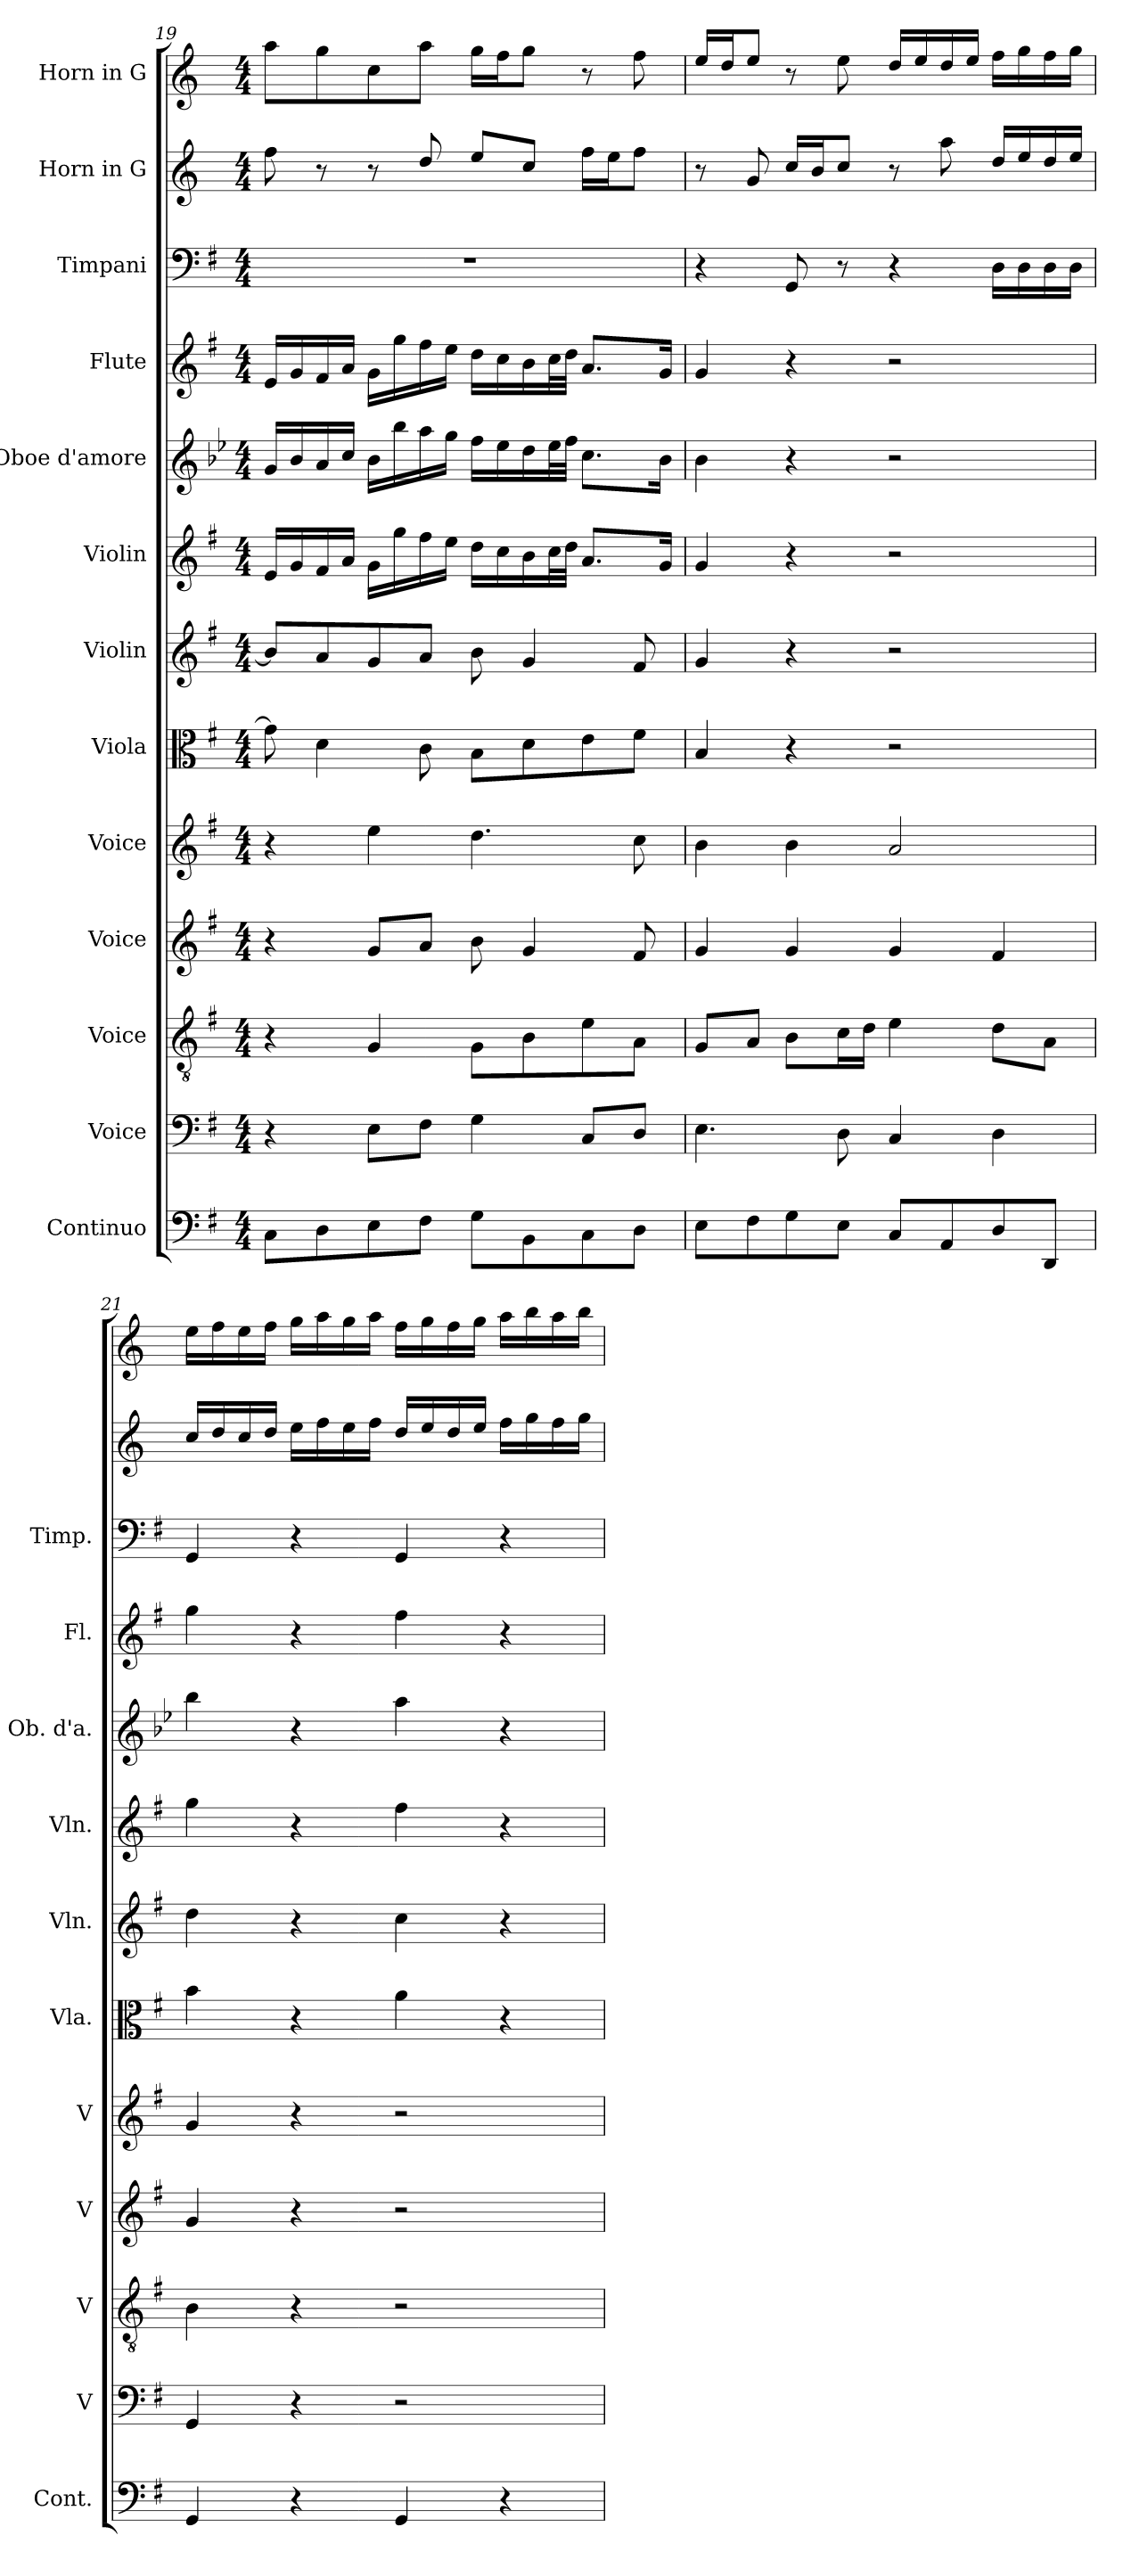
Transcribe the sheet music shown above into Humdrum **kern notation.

**kern	**kern	**kern	**kern	**kern	**kern	**kern	**kern	**kern	**kern	**kern	**kern	**kern
*part13	*part12	*part11	*part10	*part9	*part8	*part7	*part6	*part5	*part4	*part3	*part2	*part1
*staff13	*staff12	*staff11	*staff10	*staff9	*staff8	*staff7	*staff6	*staff5	*staff4	*staff3	*staff2	*staff1
*I"Continuo	*I"Voice	*I"Voice	*I"Voice	*I"Voice	*I"Viola	*I"Violin	*I"Violin	*I"Oboe d'amore	*I"Flute	*I"Timpani	*I"Horn in G	*I"Horn in G
*I'Cont.	*I'V	*I'V	*I'V	*I'V	*I'Vla.	*I'Vln.	*I'Vln.	*I'Ob. d'a.	*I'Fl.	*I'Timp.	*	*
!!LO:PB:g=z
*clefF4	*clefF4	*clefGv2	*clefG2	*clefG2	*clefC3	*clefG2	*clefG2	*clefG2	*clefG2	*clefF4	*clefG2	*clefG2
*ITrd7c12	*	*	*	*	*	*	*	*ITrd2c3	*	*	*ITrd3c5	*ITrd3c5
*k[f#]	*k[f#]	*k[f#]	*k[f#]	*k[f#]	*k[f#]	*k[f#]	*k[f#]	*k[f#]	*k[f#]	*k[f#]	*k[f#]	*k[f#]
*M4/4	*M4/4	*M4/4	*M4/4	*M4/4	*M4/4	*M4/4	*M4/4	*M4/4	*M4/4	*M4/4	*M4/4	*M4/4
=19	=19	=19	=19	=19	=19	=19	=19	=19	=19	=19	=19	=19
8CC\L	4r	4r	4r	4r	8g\]	8b/L]	16e/LL	16e/LL	16e/LL	1r	8cc\	8ee\L
.	.	.	.	.	.	.	16g/	16g/	16g/	.	.	.
8DD\	.	.	.	.	4d\	8a/	16f#/	16f#/	16f#/	.	8r	8dd\
.	.	.	.	.	.	.	16a/JJ	16a/JJ	16a/JJ	.	.	.
8EE\	8E\L	4G/	8g/L	4ee\	.	8g/	16g\LL	16g\LL	16g\LL	.	8r	8g\
.	.	.	.	.	.	.	16gg\	16gg\	16gg\	.	.	.
8FF#\J	8F#\J	.	8a/J	.	8c\	8a/J	16ff#\	16ff#\	16ff#\	.	8a/	8ee\J
.	.	.	.	.	.	.	16ee\JJ	16ee\JJ	16ee\JJ	.	.	.
8GG\L	4G\	8G\L	8b\	4.dd\	8B\L	8b\	16dd\LL	16dd\LL	16dd\LL	.	8b/L	16dd\LL
.	.	.	.	.	.	.	16cc\	16cc\	16cc\	.	.	16cc\J
8BBB\	.	8B\	4g/	.	8d\	4g/	16b\	16b\	16b\	.	8g/J	8dd\J
.	.	.	.	.	.	.	32cc\L	32cc\L	32cc\L	.	.	.
.	.	.	.	.	.	.	32dd\JJJ	32dd\JJJ	32dd\JJJ	.	.	.
8CC\	8C/L	8e\	.	.	8e\	.	8.a/L	8.a\L	8.a/L	.	16cc\LL	8r
.	.	.	.	.	.	.	.	.	.	.	16b\J	.
8DD\J	8D/J	8A\J	8f#/	8cc\	8f#\J	8f#/	.	.	.	.	8cc\J	8cc\
.	.	.	.	.	.	.	16g/Jk	16g\Jk	16g/Jk	.	.	.
=20	=20	=20	=20	=20	=20	=20	=20	=20	=20	=20	=20	=20
8EE\L	4.E\	8G/L	4g/	4b\	4B/	4g/	4g/	4g\	4g/	4r	8r	16b/LL
.	.	.	.	.	.	.	.	.	.	.	.	16a/J
8FF#\	.	8A/J	.	.	.	.	.	.	.	.	8d/	8b/J
8GG\	.	8B\L	4g/	4b\	4r	4r	4r	4r	4r	8GG/	16g/LL	8r
.	.	.	.	.	.	.	.	.	.	.	16f#/J	.
8EE\J	8D\	16c\L	.	.	.	.	.	.	.	8r	8g/J	8b\
.	.	16d\JJ	.	.	.	.	.	.	.	.	.	.
8CC/L	4C/	4e\	4g/	2a/	2r	2r	2r	2r	2r	4r	8r	16a/LL
.	.	.	.	.	.	.	.	.	.	.	.	16b/
8AAA/	.	.	.	.	.	.	.	.	.	.	8ee\	16a/
.	.	.	.	.	.	.	.	.	.	.	.	16b/JJ
8DD/	4D\	8d\L	4f#/	.	.	.	.	.	.	16D\LL	16a/LL	16cc\LL
.	.	.	.	.	.	.	.	.	.	16D\	16b/	16dd\
8DDD/J	.	8A\J	.	.	.	.	.	.	.	16D\	16a/	16cc\
.	.	.	.	.	.	.	.	.	.	16D\JJ	16b/JJ	16dd\JJ
!!LO:PB:g=z
=21	=21	=21	=21	=21	=21	=21	=21	=21	=21	=21	=21	=21
4GGG/	4GG/	4B\	4g/	4g/	4b\	4dd\	4gg\	4gg\	4gg\	4GG/	16g/LL	16b\LL
.	.	.	.	.	.	.	.	.	.	.	16a/	16cc\
.	.	.	.	.	.	.	.	.	.	.	16g/	16b\
.	.	.	.	.	.	.	.	.	.	.	16a/JJ	16cc\JJ
4r	4r	4r	4r	4r	4r	4r	4r	4r	4r	4r	16b\LL	16dd\LL
.	.	.	.	.	.	.	.	.	.	.	16cc\	16ee\
.	.	.	.	.	.	.	.	.	.	.	16b\	16dd\
.	.	.	.	.	.	.	.	.	.	.	16cc\JJ	16ee\JJ
4GGG/	2r	2r	2r	2r	4a\	4cc\	4ff#\	4ff#\	4ff#\	4GG/	16a/LL	16cc\LL
.	.	.	.	.	.	.	.	.	.	.	16b/	16dd\
.	.	.	.	.	.	.	.	.	.	.	16a/	16cc\
.	.	.	.	.	.	.	.	.	.	.	16b/JJ	16dd\JJ
4r	.	.	.	.	4r	4r	4r	4r	4r	4r	16cc\LL	16ee\LL
.	.	.	.	.	.	.	.	.	.	.	16dd\	16ff#\
.	.	.	.	.	.	.	.	.	.	.	16cc\	16ee\
.	.	.	.	.	.	.	.	.	.	.	16dd\JJ	16ff#\JJ
=	=	=	=	=	=	=	=	=	=	=	=	=
*-	*-	*-	*-	*-	*-	*-	*-	*-	*-	*-	*-	*-
